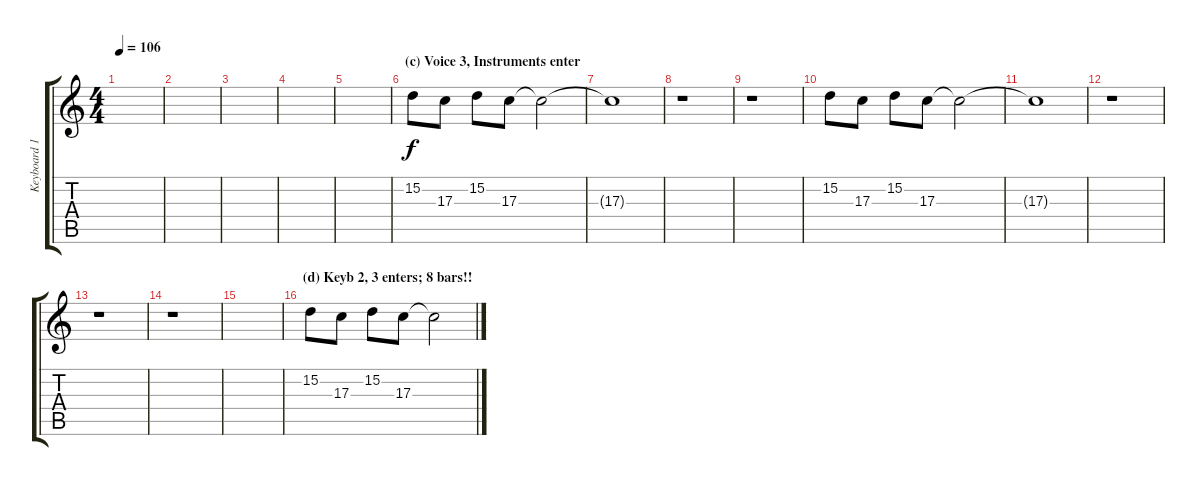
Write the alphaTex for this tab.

\track ("Keyboard 1" "Keyboard 1") {instrument electricpiano2}
\staff {score tabs}
\tuning (E4 B3 G3 D3 A2 E2) {hide}
\ts (4 4)
\tempo 106
\clef g2
\ks c
|
|
|
|
|
\section ("" "(c) Voice 3, Instruments enter")
15.2.8 17.3.8 15.2.8 17.3.8 17.3{t}.2 |
17.3{t}.1 |
r.1 |
r.1 |
15.2.8 17.3.8 15.2.8 17.3.8 17.3{t}.2 |
17.3{t}.1 |
r.1 |
r.1 |
r.1 |
|
\section ("" "(d) Keyb 2, 3 enters; 8 bars!!")
15.2.8 17.3.8 15.2.8 17.3.8 17.3{t}.2
